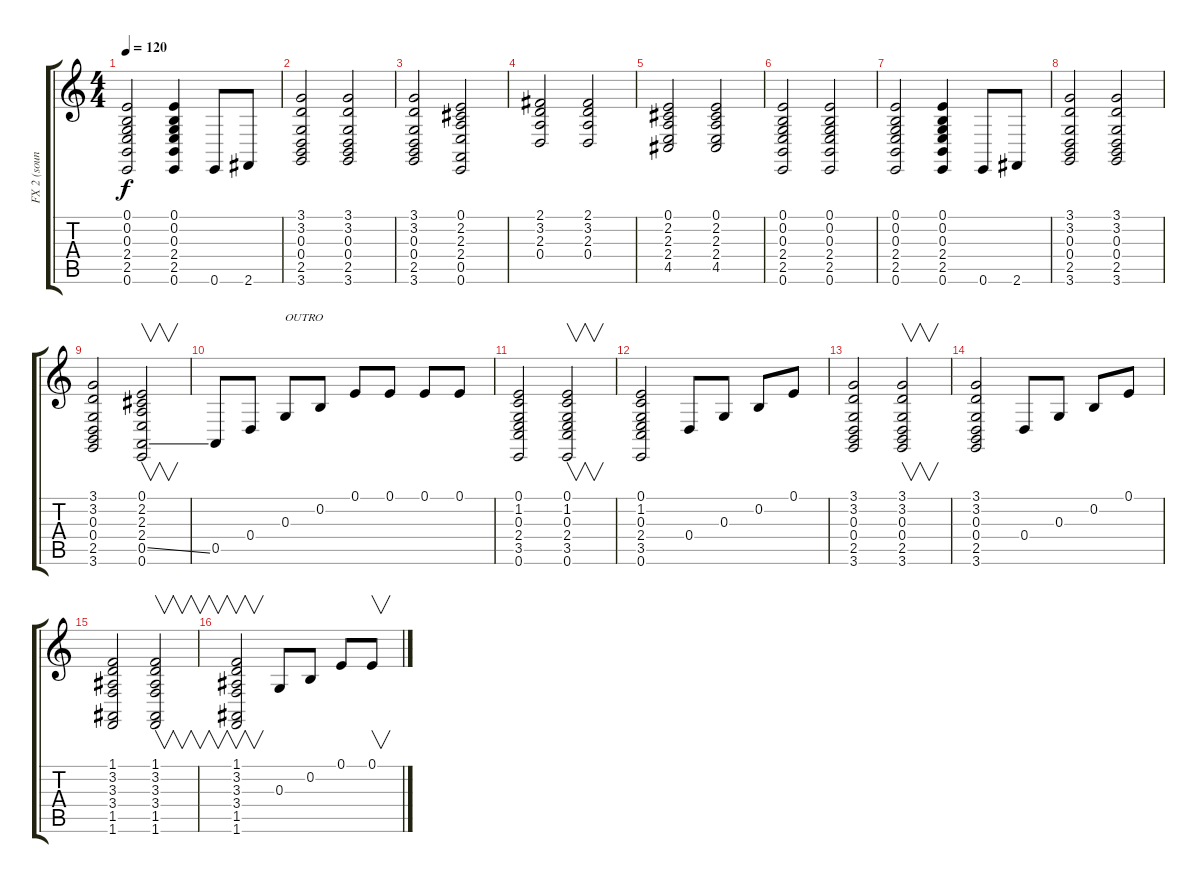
\track ("FX 2 (soundtrack)" "FX 2 (soun") {instrument fx2soundtrack}
\staff {score tabs}
\tuning (E4 B3 G3 D3 A2 E2) {hide}
\ts (4 4)
\tempo 120
\clef g2
\ks c
(0.1 0.2 0.3 2.4 2.5 0.6).2{dy f} (0.1 0.2 0.3 2.4 2.5 0.6).4 0.6.8 2.6.8 |
(3.1 3.2 0.3 0.4 2.5 3.6).2 (3.1 3.2 0.3 0.4 2.5 3.6).2 |
(3.1 3.2 0.3 0.4 2.5 3.6).2 (0.1 2.2 2.3 2.4 0.5 0.6).2 |
(2.1 3.2 2.3 0.4).2 (2.1 3.2 2.3 0.4).2 |
(0.1 2.2 2.3 2.4 4.5).2 (0.1 2.2 2.3 2.4 4.5).2 |
(0.1 0.2 0.3 2.4 2.5 0.6).2 (0.1 0.2 0.3 2.4 2.5 0.6).2 |
(0.1 0.2 0.3 2.4 2.5 0.6).2 (0.1 0.2 0.3 2.4 2.5 0.6).4 0.6.8 2.6.8 |
(3.1 3.2 0.3 0.4 2.5 3.6).2 (3.1 3.2 0.3 0.4 2.5 3.6).2 |
(3.1 3.2 0.3 0.4 2.5 3.6).2 (0.1 2.2 2.3 2.4 0.5{ss} 0.6).2{v} |
0.5.8 0.4.8 0.3.8{txt "OUTRO"} 0.2.8 0.1.8 0.1.8 0.1.8 0.1.8 |
(0.1 1.2 0.3 2.4 3.5 0.6).2 (0.1 1.2 0.3 2.4 3.5 0.6).2{v} |
(0.1 1.2 0.3 2.4 3.5 0.6).2 0.4.8 0.3.8 0.2.8 0.1.8 |
(3.1 3.2 0.3 0.4 2.5 3.6).2 (3.1 3.2 0.3 0.4 2.5 3.6).2{v} |
(3.1 3.2 0.3 0.4 2.5 3.6).2 0.4.8 0.3.8 0.2.8 0.1.8 |
(1.1 3.2 3.3 3.4 1.5 1.6).2 (1.1 3.2 3.3 3.4 1.5 1.6).2{v} |
(1.1 3.2 3.3 3.4 1.5 1.6).2{v} 0.3.8 0.2.8 0.1.8 0.1.8{v}
